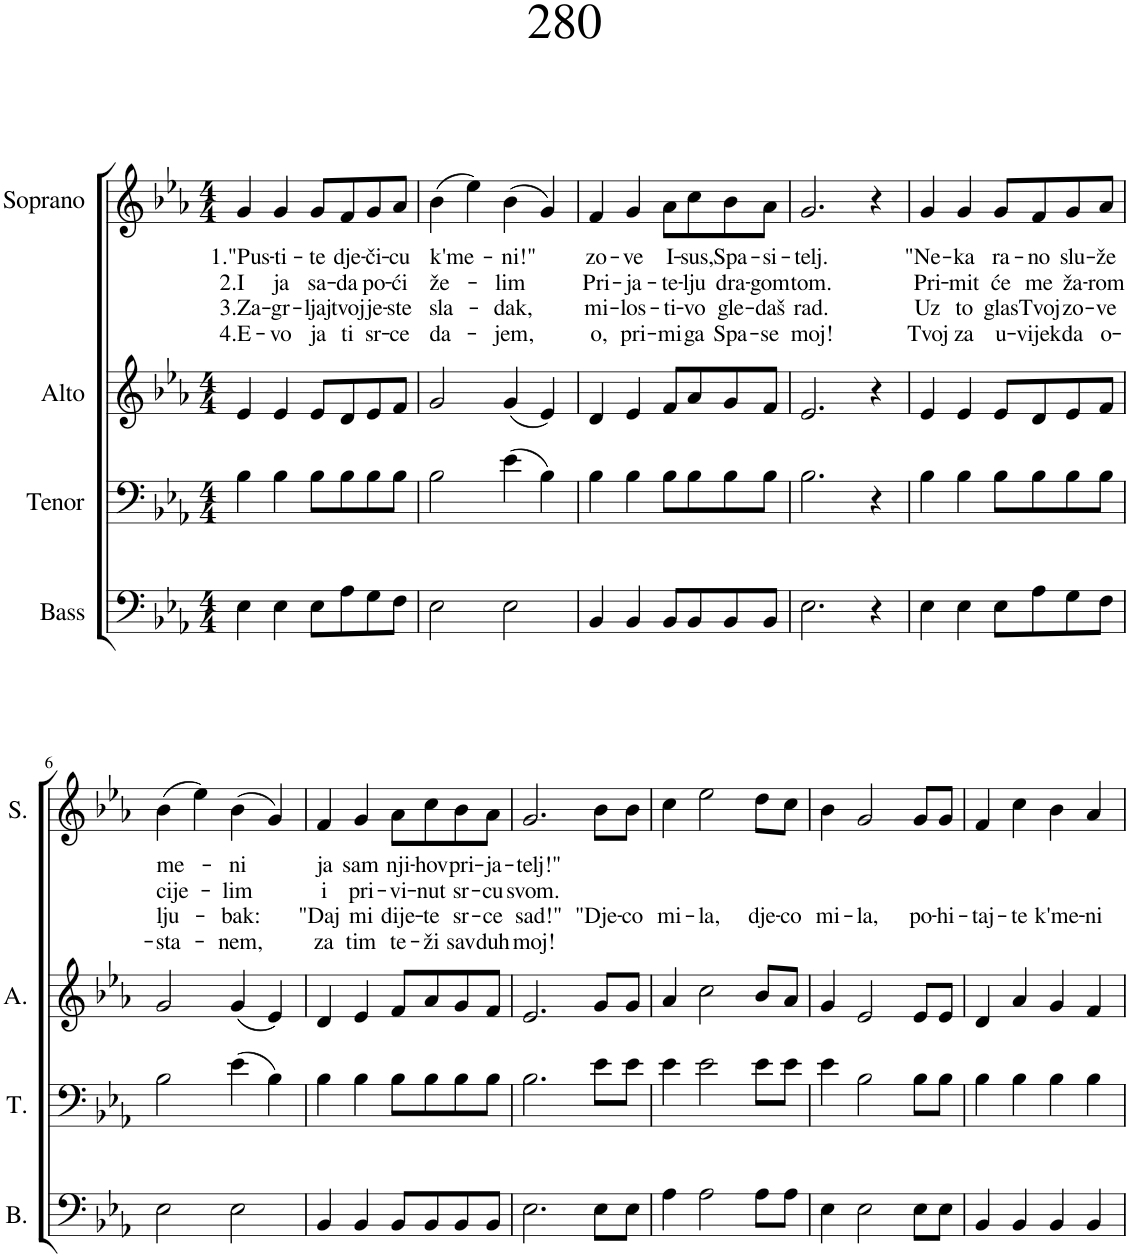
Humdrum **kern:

**kern	**kern	**kern	**kern	**text	**text	**text	**text
*part4	*part3	*part2	*part1	*part1	*part1	*part1	*part1
*staff4	*staff3	*staff2	*staff1	*staff1	*staff1	*staff1	*staff1
*I"Bass	*I"Tenor	*I"Alto	*I"Soprano	*	*	*	*
*I'B.	*I'T.	*I'A.	*I'S.	*	*	*	*
*clefF4	*clefF4	*clefG2	*clefG2	*	*	*	*
*k[b-e-a-]	*k[b-e-a-]	*k[b-e-a-]	*k[b-e-a-]	*	*	*	*
*M4/4	*M4/4	*M4/4	*M4/4	*	*	*	*
=1	=1	=1	=1	=1	=1	=1	=1
!	!	!	!	!LO:LY:b	!LO:LY:b	!LO:LY:b	!LO:LY:b
4E-\	4B-\	4e-/	4g/	1."Pus-	2.I	3.Za-	4.E-
!	!	!	!	!LO:LY:b	!LO:LY:b	!LO:LY:b	!LO:LY:b
4E-\	4B-\	4e-/	4g/	-ti-	ja	-gr-	-vo
!	!	!	!	!LO:LY:b	!LO:LY:b	!LO:LY:b	!LO:LY:b
8E-\L	8B-\L	8e-/L	8g/L	-te	sa-	-ljaj	ja
!	!	!	!	!LO:LY:b	!LO:LY:b	!LO:LY:b	!LO:LY:b
8A-\	8B-\	8d/	8f/	dje-	-da	tvoj	ti
!	!	!	!	!LO:LY:b	!LO:LY:b	!LO:LY:b	!LO:LY:b
8G\	8B-\	8e-/	8g/	-či-	po-	je-	sr-
!	!	!	!	!LO:LY:b	!LO:LY:b	!LO:LY:b	!LO:LY:b
8F\J	8B-\J	8f/J	8a-/J	-cu	-ći	-ste	-ce
=2	=2	=2	=2	=2	=2	=2	=2
!	!	!	!	!LO:LY:b	!LO:LY:b	!LO:LY:b	!LO:LY:b
2E-\	2B-\	2g/	(4b-\	k'me-	že-	sla-	da-
.	.	.	4ee-\)	.	.	.	.
!	!	!	!	!LO:LY:b	!LO:LY:b	!LO:LY:b	!LO:LY:b
2E-\	(4e-\	(4g/	(4b-\	-ni!"	-lim	-dak,	-jem,
.	4B-\)	4e-/)	4g/)	.	.	.	.
=3	=3	=3	=3	=3	=3	=3	=3
!	!	!	!	!LO:LY:b	!LO:LY:b	!LO:LY:b	!LO:LY:b
4BB-/	4B-\	4d/	4f/	zo-	Pri-	mi-	o,
!	!	!	!	!LO:LY:b	!LO:LY:b	!LO:LY:b	!LO:LY:b
4BB-/	4B-\	4e-/	4g/	-ve	-ja-	-los-	pri-
!	!	!	!	!LO:LY:b	!LO:LY:b	!LO:LY:b	!LO:LY:b
8BB-/L	8B-\L	8f/L	8a-\L	I-	-te-	-ti-	-mi
!	!	!	!	!LO:LY:b	!LO:LY:b	!LO:LY:b	!LO:LY:b
8BB-/	8B-\	8a-/	8cc\	-sus,	-lju	-vo	ga
!	!	!	!	!LO:LY:b	!LO:LY:b	!LO:LY:b	!LO:LY:b
8BB-/	8B-\	8g/	8b-\	Spa-	dra-	gle-	Spa-
!	!	!	!	!LO:LY:b	!LO:LY:b	!LO:LY:b	!LO:LY:b
8BB-/J	8B-\J	8f/J	8a-\J	-si-	-gom	-daš	-se
=4	=4	=4	=4	=4	=4	=4	=4
!	!	!	!	!LO:LY:b	!LO:LY:b	!LO:LY:b	!LO:LY:b
2.E-\	2.B-\	2.e-/	2.g/	-telj.	tom.	rad.	moj!
4r	4r	4r	4r	.	.	.	.
=5	=5	=5	=5	=5	=5	=5	=5
!	!	!	!	!LO:LY:b	!LO:LY:b	!LO:LY:b	!LO:LY:b
4E-\	4B-\	4e-/	4g/	"Ne-	Pri-	Uz	Tvoj
!	!	!	!	!LO:LY:b	!LO:LY:b	!LO:LY:b	!LO:LY:b
4E-\	4B-\	4e-/	4g/	-ka	-mit	to	za
!	!	!	!	!LO:LY:b	!LO:LY:b	!LO:LY:b	!LO:LY:b
8E-\L	8B-\L	8e-/L	8g/L	ra-	će	glas	u-
!	!	!	!	!LO:LY:b	!LO:LY:b	!LO:LY:b	!LO:LY:b
8A-\	8B-\	8d/	8f/	-no	me	Tvoj	-vijek
!	!	!	!	!LO:LY:b	!LO:LY:b	!LO:LY:b	!LO:LY:b
8G\	8B-\	8e-/	8g/	slu-	ža-	zo-	da
!	!	!	!	!LO:LY:b	!LO:LY:b	!LO:LY:b	!LO:LY:b
8F\J	8B-\J	8f/J	8a-/J	-že	-rom	-ve	o-
!!LO:LB:g=z
=6	=6	=6	=6	=6	=6	=6	=6
!	!	!	!	!LO:LY:b	!LO:LY:b	!LO:LY:b	!LO:LY:b
2E-\	2B-\	2g/	(4b-\	me-	cije-	lju-	-sta-
.	.	.	4ee-\)	.	.	.	.
!	!	!	!	!LO:LY:b	!LO:LY:b	!LO:LY:b	!LO:LY:b
2E-\	(4e-\	(4g/	(4b-\	-ni	-lim	-bak:	-nem,
.	4B-\)	4e-/)	4g/)	.	.	.	.
=7	=7	=7	=7	=7	=7	=7	=7
!	!	!	!	!LO:LY:b	!LO:LY:b	!LO:LY:b	!LO:LY:b
4BB-/	4B-\	4d/	4f/	ja	i	"Daj	za
!	!	!	!	!LO:LY:b	!LO:LY:b	!LO:LY:b	!LO:LY:b
4BB-/	4B-\	4e-/	4g/	sam	pri-	mi	tim
!	!	!	!	!LO:LY:b	!LO:LY:b	!LO:LY:b	!LO:LY:b
8BB-/L	8B-\L	8f/L	8a-\L	nji-	-vi-	dije-	te-
!	!	!	!	!LO:LY:b	!LO:LY:b	!LO:LY:b	!LO:LY:b
8BB-/	8B-\	8a-/	8cc\	-hov	-nut	-te	-ži
!	!	!	!	!LO:LY:b	!LO:LY:b	!LO:LY:b	!LO:LY:b
8BB-/	8B-\	8g/	8b-\	pri-	sr-	sr-	sav
!	!	!	!	!LO:LY:b	!LO:LY:b	!LO:LY:b	!LO:LY:b
8BB-/J	8B-\J	8f/J	8a-\J	-ja-	-cu	-ce	duh
=8	=8	=8	=8	=8	=8	=8	=8
!	!	!	!	!LO:LY:b	!LO:LY:b	!LO:LY:b	!LO:LY:b
2.E-\	2.B-\	2.e-/	2.g/	-telj!"	svom.	sad!"	moj!
!	!	!	!	!	!	!LO:LY:b	!
8E-\L	8e-\L	8g/L	8b-\L	.	.	"Dje-	.
!	!	!	!	!	!	!LO:LY:b	!
8E-\J	8e-\J	8g/J	8b-\J	.	.	-co	.
=9	=9	=9	=9	=9	=9	=9	=9
!	!	!	!	!	!	!LO:LY:b	!
4A-\	4e-\	4a-/	4cc\	.	.	mi-	.
!	!	!	!	!	!	!LO:LY:b	!
2A-\	2e-\	2cc\	2ee-\	.	.	-la,	.
!	!	!	!	!	!	!LO:LY:b	!
8A-\L	8e-\L	8b-/L	8dd\L	.	.	dje-	.
!	!	!	!	!	!	!LO:LY:b	!
8A-\J	8e-\J	8a-/J	8cc\J	.	.	-co	.
=10	=10	=10	=10	=10	=10	=10	=10
!	!	!	!	!	!	!LO:LY:b	!
4E-\	4e-\	4g/	4b-\	.	.	mi-	.
!	!	!	!	!	!	!LO:LY:b	!
2E-\	2B-\	2e-/	2g/	.	.	-la,	.
!	!	!	!	!	!	!LO:LY:b	!
8E-\L	8B-\L	8e-/L	8g/L	.	.	po-	.
!	!	!	!	!	!	!LO:LY:b	!
8E-\J	8B-\J	8e-/J	8g/J	.	.	-hi-	.
=11	=11	=11	=11	=11	=11	=11	=11
!	!	!	!	!	!	!LO:LY:b	!
4BB-/	4B-\	4d/	4f/	.	.	-taj-	.
!	!	!	!	!	!	!LO:LY:b	!
4BB-/	4B-\	4a-/	4cc\	.	.	-te	.
!	!	!	!	!	!	!LO:LY:b	!
4BB-/	4B-\	4g/	4b-\	.	.	k'me-	.
!	!	!	!	!	!	!LO:LY:b	!
4BB-/	4B-\	4f/	4a-/	.	.	-ni	.
=	=	=	=	=	=	=	=
*-	*-	*-	*-	*-	*-	*-	*-
